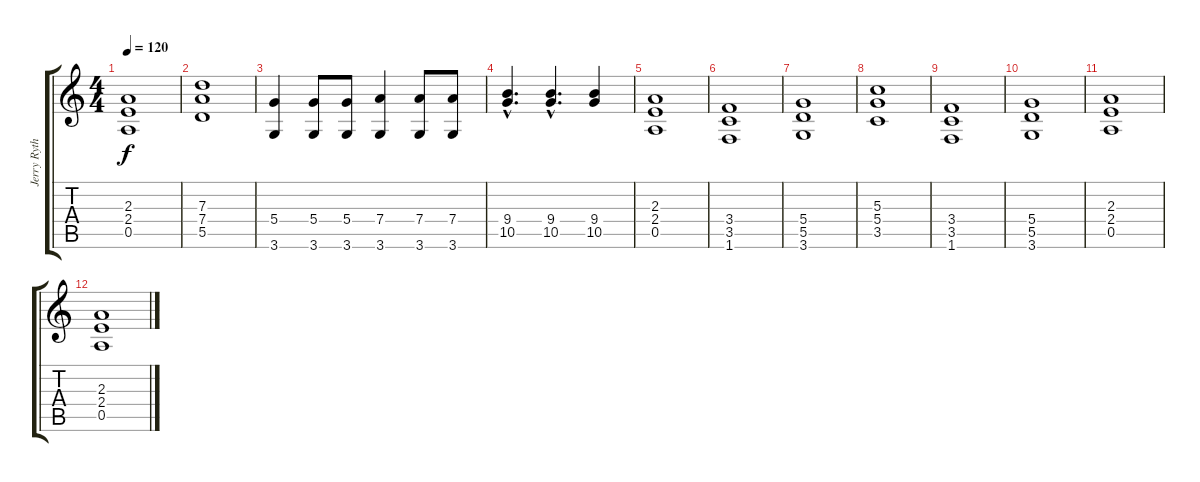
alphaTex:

\track ("Jerry Rythmn" "Jerry Ryth") {instrument distortionguitar}
\staff {score tabs}
\tuning (E4 B3 G3 D3 A2 E2) {hide}
\ts (4 4)
\tempo 120
\clef g2
\ks c
(2.3 2.4 0.5).1{dy f} |
(7.3 7.4 5.5).1 |
(5.4 3.6).4 (5.4 3.6).8 (5.4 3.6).8 (7.4 3.6).4 (7.4 3.6).8 (7.4 3.6).8 |
(9.4{hac} 10.5{hac}).4{d} (9.4{hac} 10.5{hac}).4{d} (9.4 10.5).4 |
(2.3 2.4 0.5).1 |
(3.4 3.5 1.6).1 |
(5.4 5.5 3.6).1 |
(5.3 5.4 3.5).1 |
(3.4 3.5 1.6).1 |
(5.4 5.5 3.6).1 |
(2.3 2.4 0.5).1 |
(2.3 2.4 0.5).1
